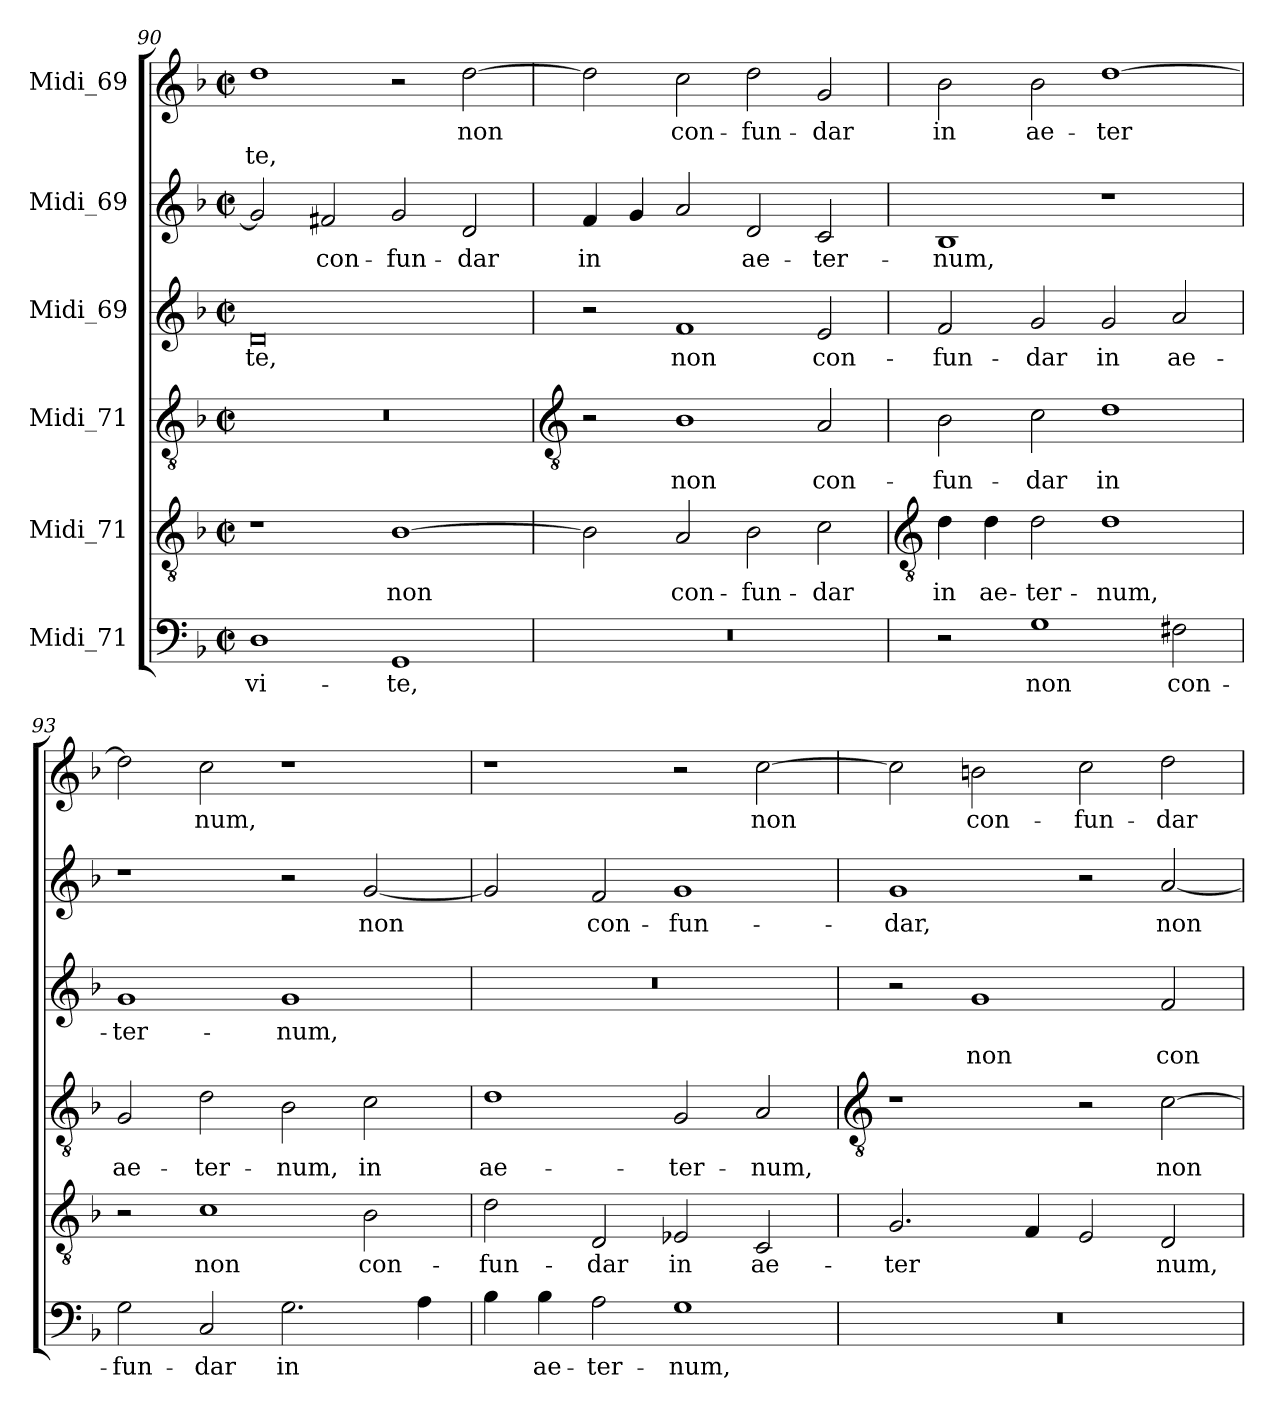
**kern	**text	**kern	**text	**kern	**text	**kern	**text	**text	**kern	**text	**kern	**text	**text
*part6	*part6	*part5	*part5	*part4	*part4	*part3	*part3	*part3	*part2	*part2	*part1	*part1	*part1
*staff6	*staff6	*staff5	*staff5	*staff4	*staff4	*staff3	*staff3	*staff3	*staff2	*staff2	*staff1	*staff1	*staff1
*I"Midi_71	*	*I"Midi_71	*	*I"Midi_71	*	*I"Midi_69	*	*	*I"Midi_69	*	*I"Midi_69	*	*
*clefF4	*	*clefGv2	*	*clefGv2	*	*clefG2	*	*	*clefG2	*	*clefG2	*	*
*k[b-]	*	*k[b-]	*	*k[b-]	*	*k[b-]	*	*	*k[b-]	*	*k[b-]	*	*
*F:	*	*F:	*	*F:	*	*F:	*	*	*F:	*	*F:	*	*
*M4/2	*	*M4/2	*	*M4/2	*	*M4/2	*	*	*M4/2	*	*M4/2	*	*
*met(c|)	*	*met(c|)	*	*met(c|)	*	*met(c|)	*	*	*met(c|)	*	*met(c|)	*	*
=90	=90	=90	=90	=90	=90	=90	=90	=90	=90	=90	=90	=90	=90
!	!LO:LY:b	!	!	!	!	!	!LO:LY:b	!	!	!	!	!	!LO:LY:b
1D	-vi-	1r	.	0r	.	0d	-te,	.	2g]	.	1dd	.	-te,
!	!	!	!	!	!	!	!	!	!	!LO:LY:b	!	!	!
.	.	.	.	.	.	.	.	.	2f#X	con-	.	.	.
!	!LO:LY:b	!	!LO:LY:b	!	!	!	!	!	!	!LO:LY:b	!	!	!
1GG	-te,	[1B-	non	.	.	.	.	.	2g	-fun-	2r	.	.
!	!	!	!	!	!	!	!	!	!	!LO:LY:b	!	!LO:LY:b	!
.	.	.	.	.	.	.	.	.	2d	-dar	[2dd	non	.
!!LO:LB:g=z
=91	=91	=91	=91	=91	=91	=91	=91	=91	=91	=91	=91	=91	=91
*	*	*	*	*clefGv2	*	*	*	*	*	*	*	*	*
!	!	!	!	!	!	!	!	!	!	!LO:LY:b	!	!	!
0r	.	2B-]	.	2r	.	2r	.	.	4f	in	2dd]	.	.
.	.	.	.	.	.	.	.	.	4g	.	.	.	.
!	!	!	!LO:LY:b	!	!LO:LY:b	!	!LO:LY:b	!	!	!	!	!LO:LY:b	!
.	.	2A	con-	1B-	non	1f	non	.	2a	.	2cc	con-	.
!	!	!	!LO:LY:b	!	!	!	!	!	!	!LO:LY:b	!	!LO:LY:b	!
.	.	2B-	-fun-	.	.	.	.	.	2d	ae-	2dd	-fun-	.
!	!	!	!LO:LY:b	!	!LO:LY:b	!	!LO:LY:b	!	!	!LO:LY:b	!	!LO:LY:b	!
.	.	2c	-dar	2A	con-	2e	con-	.	2c	-ter-	2g	-dar	.
!!LO:LB:g=z
=92	=92	=92	=92	=92	=92	=92	=92	=92	=92	=92	=92	=92	=92
*	*	*clefGv2	*	*	*	*	*	*	*	*	*	*	*
!	!	!	!LO:LY:b	!	!LO:LY:b	!	!LO:LY:b	!	!	!LO:LY:b	!	!LO:LY:b	!
2r	.	4d	in	2B-	-fun-	2f	-fun-	.	1B-	-num,	2b-	in	.
!	!	!	!LO:LY:b	!	!	!	!	!	!	!	!	!	!
.	.	4d	ae-	.	.	.	.	.	.	.	.	.	.
!	!LO:LY:b	!	!LO:LY:b	!	!LO:LY:b	!	!LO:LY:b	!	!	!	!	!LO:LY:b	!
1G	non	2d	-ter-	2c	-dar	2g	-dar	.	.	.	2b-	ae-	.
!	!	!	!LO:LY:b	!	!LO:LY:b	!	!LO:LY:b	!	!	!	!	!LO:LY:b	!
.	.	1d	-num,	1d	in	2g	in	.	1r	.	[1dd	-ter	.
!	!LO:LY:b	!	!	!	!	!	!LO:LY:b	!	!	!	!	!	!
2F#X	con-	.	.	.	.	2a	ae-	.	.	.	.	.	.
=93	=93	=93	=93	=93	=93	=93	=93	=93	=93	=93	=93	=93	=93
!	!LO:LY:b	!	!	!	!LO:LY:b	!	!LO:LY:b	!	!	!	!	!	!
2G	-fun-	2r	.	2G	ae-	1g	-ter-	.	1r	.	2dd]	.	.
!	!LO:LY:b	!	!LO:LY:b	!	!LO:LY:b	!	!	!	!	!	!	!LO:LY:b	!
2C	-dar	1c	non	2d	-ter-	.	.	.	.	.	2cc	num,	.
!	!LO:LY:b	!	!	!	!LO:LY:b	!	!LO:LY:b	!	!	!	!	!	!
2.G	in	.	.	2B-	-num,	1g	-num,	.	2r	.	1r	.	.
!	!	!	!LO:LY:b	!	!LO:LY:b	!	!	!	!	!LO:LY:b	!	!	!
.	.	2B-	con-	2c	in	.	.	.	[2g	non	.	.	.
4A	.	.	.	.	.	.	.	.	.	.	.	.	.
=94	=94	=94	=94	=94	=94	=94	=94	=94	=94	=94	=94	=94	=94
!	!	!	!LO:LY:b	!	!LO:LY:b	!	!	!	!	!	!	!	!
4B-	.	2d	-fun-	1d	ae-	0r	.	.	2g]	.	1r	.	.
!	!LO:LY:b	!	!	!	!	!	!	!	!	!	!	!	!
4B-	ae-	.	.	.	.	.	.	.	.	.	.	.	.
!	!LO:LY:b	!	!LO:LY:b	!	!	!	!	!	!	!LO:LY:b	!	!	!
2A	-ter-	2D	-dar	.	.	.	.	.	2f	con-	.	.	.
!	!LO:LY:b	!	!LO:LY:b	!	!LO:LY:b	!	!	!	!	!LO:LY:b	!	!	!
1G	-num,	2E-X	in	2G	-ter-	.	.	.	1g	-fun-	2r	.	.
!	!	!	!LO:LY:b	!	!LO:LY:b	!	!	!	!	!	!	!LO:LY:b	!
.	.	2C	ae-	2A	-num,	.	.	.	.	.	[2cc	non	.
!!LO:LB:g=z
=95	=95	=95	=95	=95	=95	=95	=95	=95	=95	=95	=95	=95	=95
*	*	*	*	*clefGv2	*	*	*	*	*	*	*	*	*
!	!	!	!LO:LY:b	!	!	!	!	!	!	!LO:LY:b	!	!	!
0r	.	2.G	-ter	1r	.	2r	.	.	1g	-dar,	2cc]	.	.
!	!	!	!	!	!	!	!	!LO:LY:b	!	!	!	!LO:LY:b	!
.	.	.	.	.	.	1g	.	non	.	.	2bn	con-	.
.	.	4F	.	.	.	.	.	.	.	.	.	.	.
!	!	!	!	!	!	!	!	!	!	!	!	!LO:LY:b	!
.	.	2E	.	2r	.	.	.	.	2r	.	2cc	-fun-	.
!	!	!	!LO:LY:b	!	!LO:LY:b	!	!	!LO:LY:b	!	!LO:LY:b	!	!LO:LY:b	!
.	.	2D	num,	[2c	non	2f	.	con-	[2a	non	2dd	-dar	.
=	=	=	=	=	=	=	=	=	=	=	=	=	=
*-	*-	*-	*-	*-	*-	*-	*-	*-	*-	*-	*-	*-	*-
